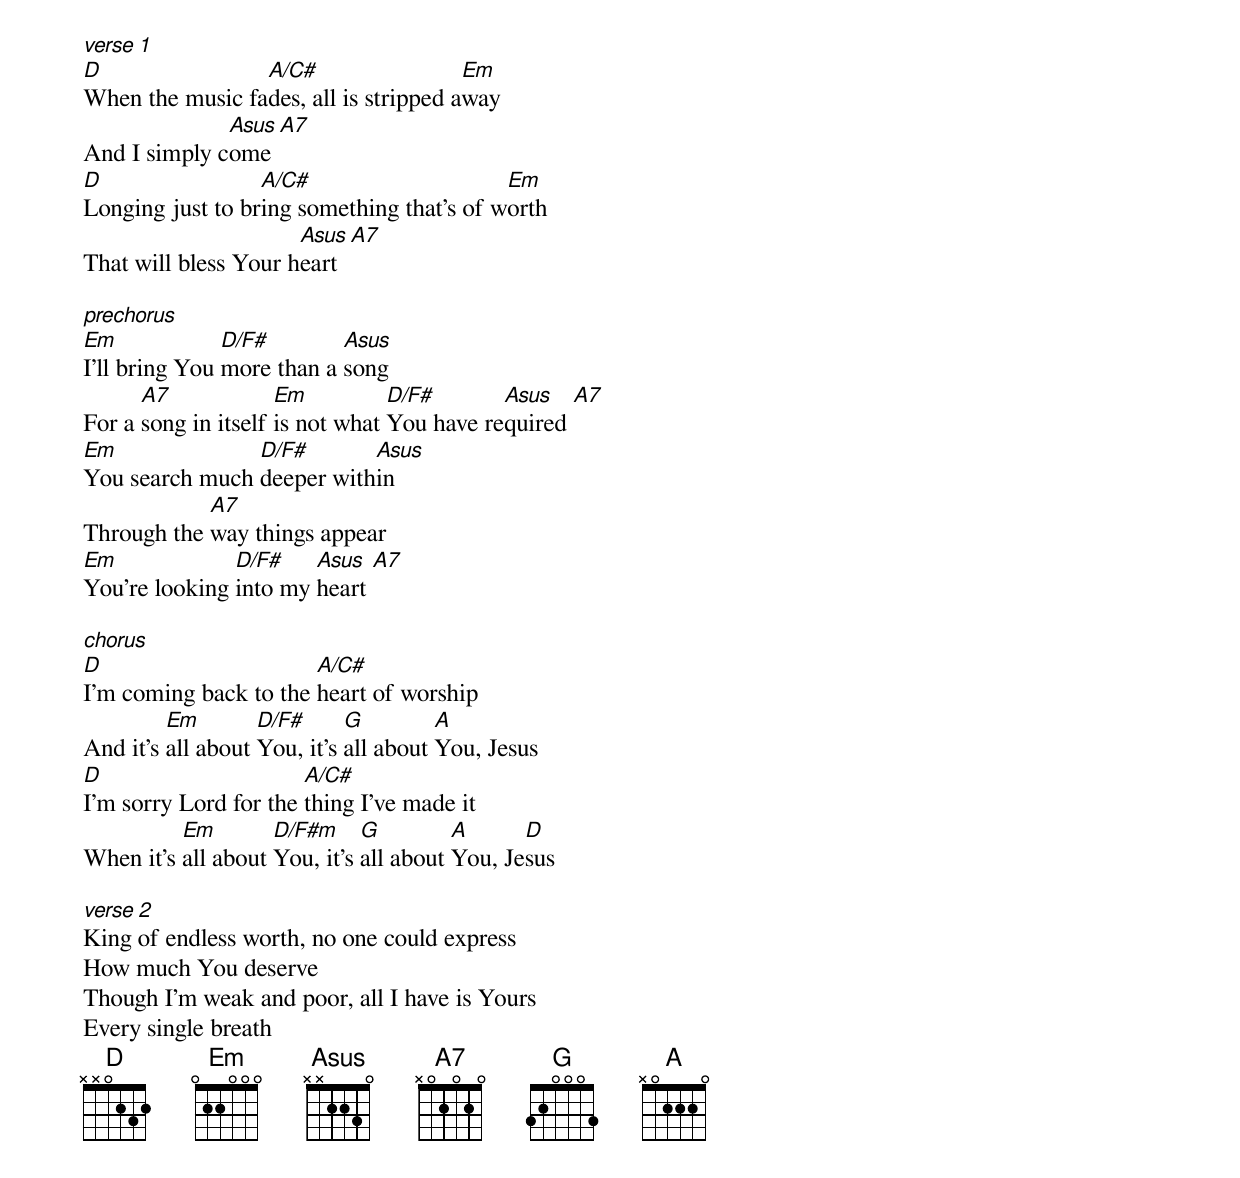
[verse 1]
[D]When the music fa[A/C#]des, all is stripped a[Em]way
And I simply c[Asus]ome [A7]
[D]Longing just to br[A/C#]ing something that's of w[Em]orth
That will bless Your h[Asus]eart [A7]

[prechorus]
[Em]I'll bring You [D/F#]more than a [Asus]song
For a [A7]song in itself [Em]is not what [D/F#]You have re[Asus]quired [A7]
[Em]You search much [D/F#]deeper with[Asus]in
Through the [A7]way things appear
[Em]You're looking [D/F#]into my [Asus]heart [A7]

[chorus]
[D]I'm coming back to the [A/C#]heart of worship
And it's [Em]all about [D/F#]You, it's [G]all about [A]You, Jesus
[D]I'm sorry Lord for the [A/C#]thing I've made it
When it's [Em]all about [D/F#m]You, it's [G]all about [A]You, Je[D]sus

[verse 2]
King of endless worth, no one could express
How much You deserve
Though I'm weak and poor, all I have is Yours
Every single breath
